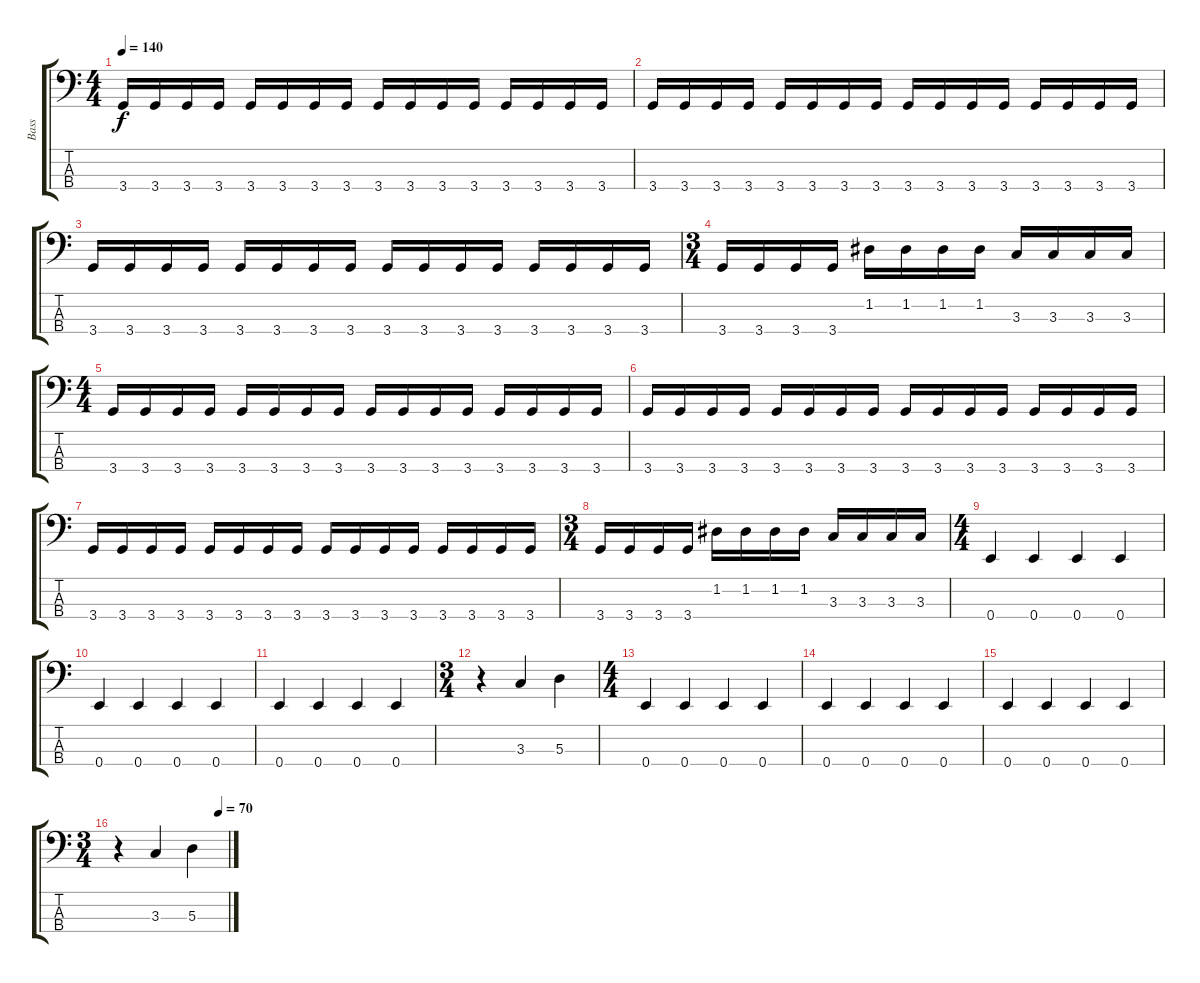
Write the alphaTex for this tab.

\track ("Bass" "Bass") {instrument electricbasspick}
\staff {score tabs}
\tuning (G2 D2 A1 E1) {hide}
\ts (4 4)
\tempo 140
\clef f4
\ks c
3.4.16{dy f} 3.4.16 3.4.16 3.4.16 3.4.16 3.4.16 3.4.16 3.4.16 3.4.16 3.4.16 3.4.16 3.4.16 3.4.16 3.4.16 3.4.16 3.4.16 |
3.4.16 3.4.16 3.4.16 3.4.16 3.4.16 3.4.16 3.4.16 3.4.16 3.4.16 3.4.16 3.4.16 3.4.16 3.4.16 3.4.16 3.4.16 3.4.16 |
3.4.16 3.4.16 3.4.16 3.4.16 3.4.16 3.4.16 3.4.16 3.4.16 3.4.16 3.4.16 3.4.16 3.4.16 3.4.16 3.4.16 3.4.16 3.4.16 |
\ts (3 4)
3.4.16 3.4.16 3.4.16 3.4.16 1.2.16 1.2.16 1.2.16 1.2.16 3.3.16 3.3.16 3.3.16 3.3.16 |
\ts (4 4)
3.4.16 3.4.16 3.4.16 3.4.16 3.4.16 3.4.16 3.4.16 3.4.16 3.4.16 3.4.16 3.4.16 3.4.16 3.4.16 3.4.16 3.4.16 3.4.16 |
3.4.16 3.4.16 3.4.16 3.4.16 3.4.16 3.4.16 3.4.16 3.4.16 3.4.16 3.4.16 3.4.16 3.4.16 3.4.16 3.4.16 3.4.16 3.4.16 |
3.4.16 3.4.16 3.4.16 3.4.16 3.4.16 3.4.16 3.4.16 3.4.16 3.4.16 3.4.16 3.4.16 3.4.16 3.4.16 3.4.16 3.4.16 3.4.16 |
\ts (3 4)
3.4.16 3.4.16 3.4.16 3.4.16 1.2.16 1.2.16 1.2.16 1.2.16 3.3.16 3.3.16 3.3.16 3.3.16 |
\ts (4 4)
0.4.4 0.4.4 0.4.4 0.4.4 |
0.4.4 0.4.4 0.4.4 0.4.4 |
0.4.4 0.4.4 0.4.4 0.4.4 |
\ts (3 4)
r.4 3.3.4 5.3.4 |
\ts (4 4)
0.4.4 0.4.4 0.4.4 0.4.4 |
0.4.4 0.4.4 0.4.4 0.4.4 |
0.4.4 0.4.4 0.4.4 0.4.4 |
\ts (3 4)
\tempo (70 0.9166666666666666)
r.4 3.3.4 5.3.4
